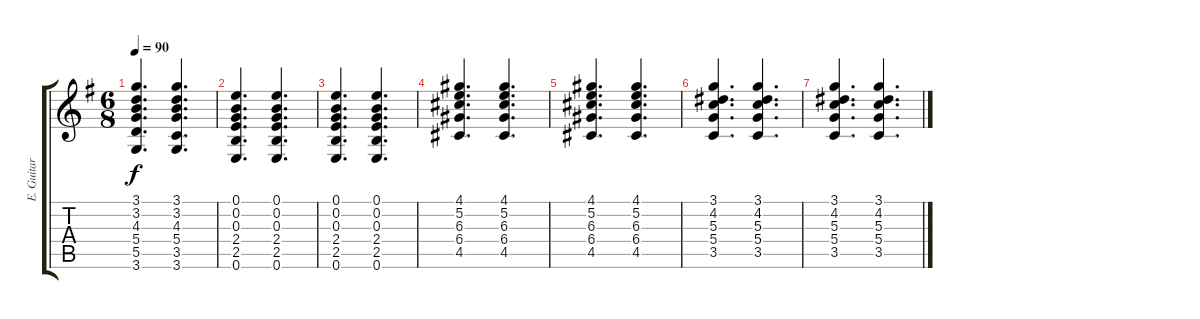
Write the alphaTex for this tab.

\track ("E. Guitar II" "E. Guitar ") {instrument overdrivenguitar}
\staff {score tabs}
\tuning (E4 B3 G3 D3 A2 E2) {hide}
\ts (6 8)
\tempo 90
\clef g2
\ks g
(3.1 3.2 4.3 5.4 5.5 3.6).4{d dy f} (3.1 3.2 4.3 5.4 3.5 3.6).4{d} |
(0.1 0.2 0.3 2.4 2.5 0.6).4{d} (0.1 0.2 0.3 2.4 2.5 0.6).4{d} |
(0.1 0.2 0.3 2.4 2.5 0.6).4{d} (0.1 0.2 0.3 2.4 2.5 0.6).4{d} |
(4.1 5.2 6.3 6.4 4.5).4{d} (4.1 5.2 6.3 6.4 4.5).4{d} |
(4.1 5.2 6.3 6.4 4.5).4{d} (4.1 5.2 6.3 6.4 4.5).4{d} |
(3.1 4.2 5.3 5.4 3.5).4{d} (3.1 4.2 5.3 5.4 3.5).4{d} |
(3.1 4.2 5.3 5.4 3.5).4{d} (3.1 4.2 5.3 5.4 3.5).4{d}
